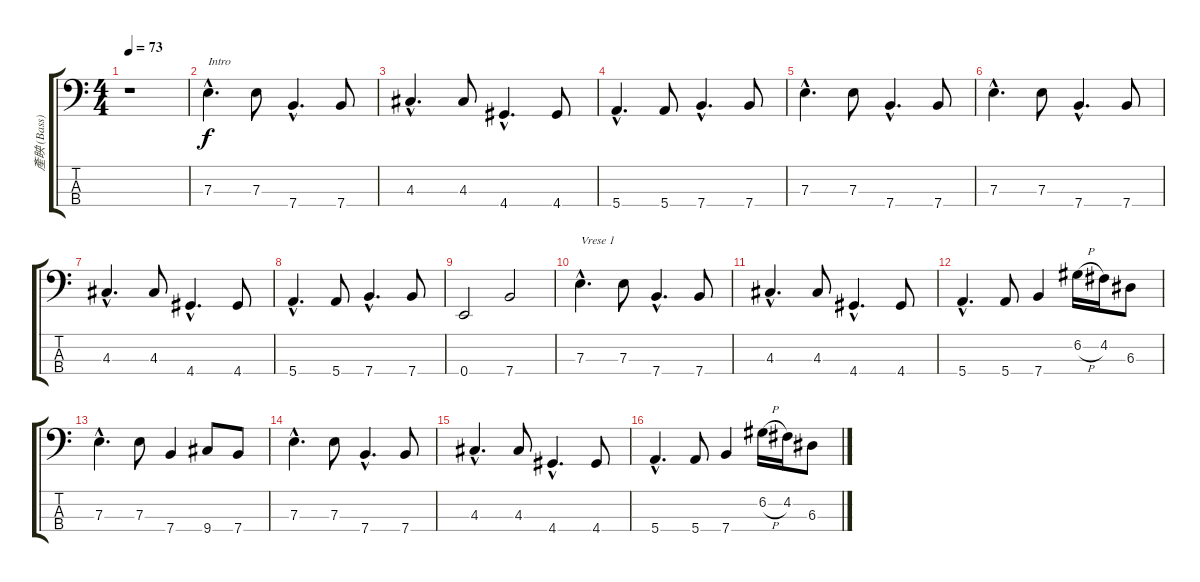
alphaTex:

\track ("產眏 (Bass)" "產眏 (Bass)") {instrument electricbassfinger}
\staff {score tabs}
\tuning (G2 D2 A1 E1) {hide}
\ts (4 4)
\tempo 73
\clef f4
\ks c
r.1{dy f instrument electricbassfinger} |
7.3{hac}.4{d txt "Intro"} 7.3.8 7.4{hac}.4{d} 7.4.8 |
4.3{hac}.4{d} 4.3.8 4.4{hac}.4{d} 4.4.8 |
5.4{hac}.4{d} 5.4.8 7.4{hac}.4{d} 7.4.8 |
7.3{hac}.4{d} 7.3.8 7.4{hac}.4{d} 7.4.8 |
7.3{hac}.4{d} 7.3.8 7.4{hac}.4{d} 7.4.8 |
4.3{hac}.4{d} 4.3.8 4.4{hac}.4{d} 4.4.8 |
5.4{hac}.4{d} 5.4.8 7.4{hac}.4{d} 7.4.8 |
0.4.2 7.4.2 |
7.3{hac}.4{d txt "Vrese 1"} 7.3.8 7.4{hac}.4{d} 7.4.8 |
4.3{hac}.4{d} 4.3.8 4.4{hac}.4{d} 4.4.8 |
5.4{hac}.4{d} 5.4.8 7.4.4 6.2{h}.16 4.2.16 6.3.8 |
7.3{hac}.4{d} 7.3.8 7.4.4 9.4.8 7.4.8 |
7.3{hac}.4{d} 7.3.8 7.4{hac}.4{d} 7.4.8 |
4.3{hac}.4{d} 4.3.8 4.4{hac}.4{d} 4.4.8 |
5.4{hac}.4{d} 5.4.8 7.4.4 6.2{h}.16 4.2.16 6.3.8
